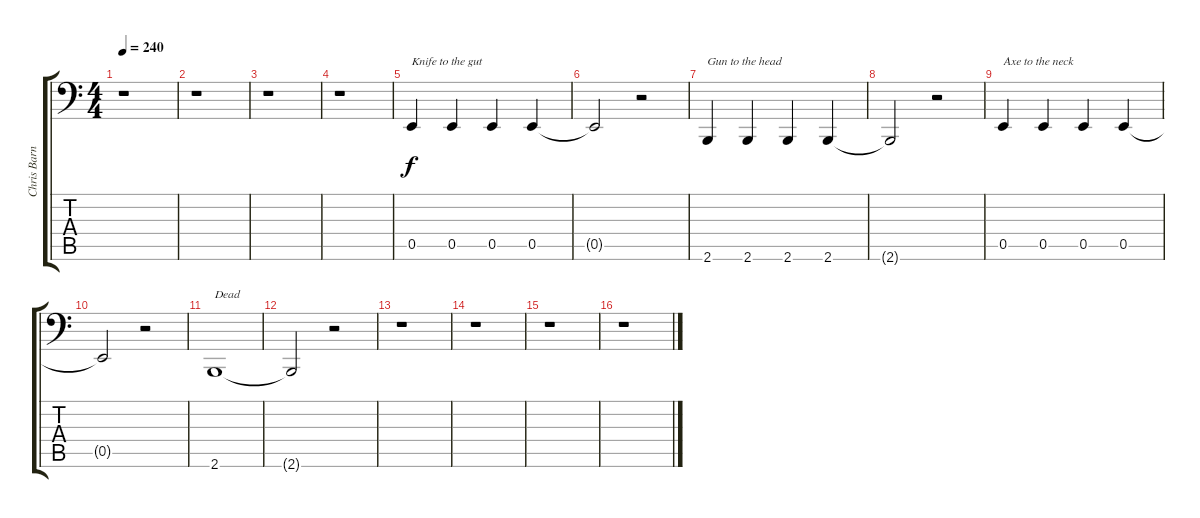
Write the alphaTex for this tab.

\track ("Chris Barnes - Vocals" "Chris Barn") {instrument lead2sawtooth}
\staff {score tabs}
\tuning (B3 Gb3 D3 A2 E2 A1) {hide}
\ts (4 4)
\tempo 240
\clef f4
\ks c
r.1{dy f} |
r.1 |
r.1 |
r.1 |
0.5.4{txt "Knife to the gut" volume 16 balance 8 instrument synthdrum} 0.5.4 0.5.4 0.5.4 |
0.5{t}.2 r.2 |
2.6.4{txt "Gun to the head"} 2.6.4 2.6.4 2.6.4 |
2.6{t}.2 r.2 |
0.5.4{txt "Axe to the neck"} 0.5.4 0.5.4 0.5.4 |
0.5{t}.2 r.2 |
2.6.1{txt "Dead"} |
2.6{t}.2 r.2 |
r.1 |
r.1 |
r.1 |
r.1
